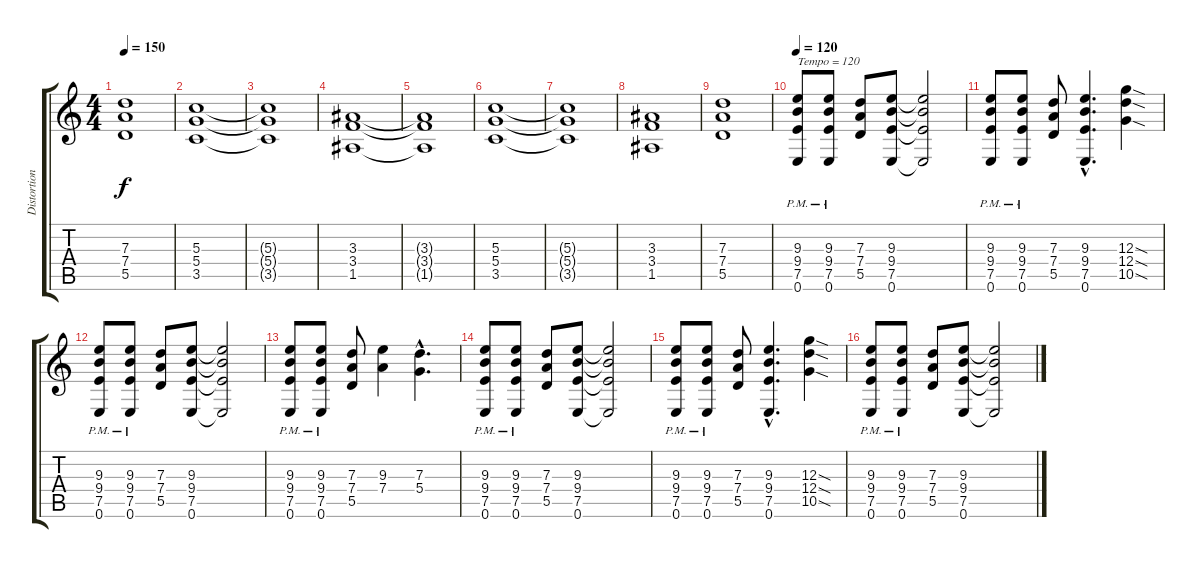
\track ("Distortion Guitar 2" "Distortion") {instrument distortionguitar}
\staff {score tabs}
\tuning (E4 B3 G3 D3 A2 E2) {hide}
\ts (4 4)
\tempo 150
\clef g2
\ks c
(7.3 7.4 5.5).1{dy f} |
(5.3 5.4 3.5).1 |
(5.3{t} 5.4{t} 3.5{t}).1 |
(3.3 3.4 1.5).1 |
(3.3{t} 3.4{t} 1.5{t}).1 |
(5.3 5.4 3.5).1 |
(5.3{t} 5.4{t} 3.5{t}).1 |
(3.3 3.4 1.5).1 |
(7.3 7.4 5.5).1 |
\tempo 120
(9.3 9.4 7.5 0.6{pm}).8{txt "Tempo = 120" volume 13} (9.3 9.4 7.5 0.6{pm}).8 (7.3 7.4 5.5).8 (9.3 9.4 7.5 0.6).8 (9.3{t} 9.4{t} 7.5{t} 0.6{t}).2 |
(9.3 9.4 7.5 0.6{pm}).8 (9.3 9.4 7.5 0.6{pm}).8 (7.3 7.4 5.5).8 (9.3{hac} 9.4{hac} 7.5{hac} 0.6{hac}).4{d} (12.3{sod} 12.4{sod} 10.5{sod}).4 |
(9.3 9.4 7.5 0.6{pm}).8 (9.3 9.4 7.5 0.6{pm}).8 (7.3 7.4 5.5).8 (9.3 9.4 7.5 0.6).8 (9.3{t} 9.4{t} 7.5{t} 0.6{t}).2 |
(9.3 9.4 7.5 0.6{pm}).8 (9.3 9.4 7.5 0.6{pm}).8 (7.3 7.4 5.5).8 (9.3 7.4).4 (7.3{hac} 5.4{hac}).4{d} |
(9.3 9.4 7.5 0.6{pm}).8 (9.3 9.4 7.5 0.6{pm}).8 (7.3 7.4 5.5).8 (9.3 9.4 7.5 0.6).8 (9.3{t} 9.4{t} 7.5{t} 0.6{t}).2 |
(9.3 9.4 7.5 0.6{pm}).8 (9.3 9.4 7.5 0.6{pm}).8 (7.3 7.4 5.5).8 (9.3{hac} 9.4{hac} 7.5{hac} 0.6{hac}).4{d} (12.3{sod} 12.4{sod} 10.5{sod}).4 |
(9.3 9.4 7.5 0.6{pm}).8 (9.3 9.4 7.5 0.6{pm}).8 (7.3 7.4 5.5).8 (9.3 9.4 7.5 0.6).8 (9.3{t} 9.4{t} 7.5{t} 0.6{t}).2
